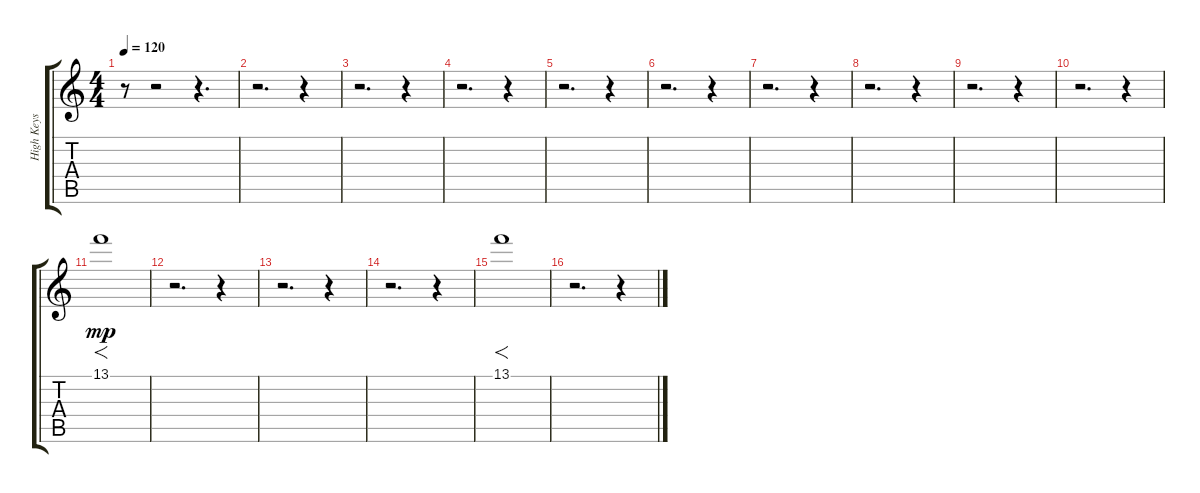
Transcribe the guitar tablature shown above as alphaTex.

\track ("High Keys" "High Keys") {instrument stringensemble1}
\staff {score tabs}
\tuning (E5 B4 G4 D4 A3 E3) {hide}
\ts (4 4)
\tempo 120
\clef g2
\ks c
r.8{dy f} r.2 r.4{d} |
r.2{d} r.4 |
r.2{d} r.4 |
r.2{d} r.4 |
r.2{d} r.4 |
r.2{d} r.4 |
r.2{d} r.4 |
r.2{d} r.4 |
r.2{d} r.4 |
r.2{d} r.4 |
13.1.1{f dy mp} |
r.2{d} r.4 |
r.2{d} r.4 |
r.2{d} r.4 |
13.1.1{f} |
r.2{d} r.4
